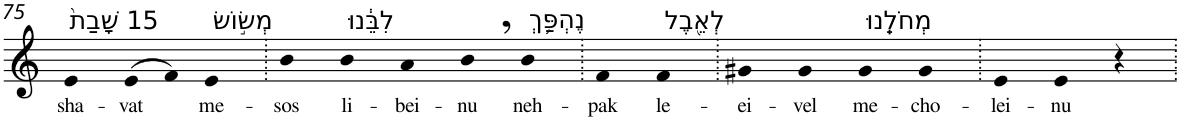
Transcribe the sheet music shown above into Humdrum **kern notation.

**kern	**text
*part1	*part1
*staff1	*staff1
*I"Piano	*
*I'Pno	*
!!LO:PB:g=z
*clefG2	*
*k[]	*
=75	=75
!LO:TX:a:t=15 שָׁבַת֙	!
!	!LO:LY:b
4e	sha-
!	!LO:LY:b
(>8e	-vat
8f)	.
!LO:TX:a:t=מְשׂ֣וֹשׂ	!
!	!LO:LY:b
4e	me-
=76.	=76.
!	!LO:LY:b
4b	-sos
!LO:TX:a:t=לִבֵּ֔נוּ	!
!	!LO:LY:b
4b	li-
!	!LO:LY:b
4a	-bei-
!	!LO:LY:b
4b,	-nu
!LO:TX:a:t=נֶהְפַּ֥ךְ	!
!	!LO:LY:b
4b	neh-
=77.	=77.
!	!LO:LY:b
4f	-pak
!LO:TX:a:t=לְאֵ֖בֶל	!
!	!LO:LY:b
4f	le-
=78.	=78.
!	!LO:LY:b
4g#X	-ei-
!	!LO:LY:b
4g#	-vel
!LO:TX:a:t=מְחֹלֵֽנוּ	!
!	!LO:LY:b
4g#	me-
!	!LO:LY:b
4g#	-cho-
=79.	=79.
!	!LO:LY:b
4e	-lei-
!	!LO:LY:b
4e	-nu
4r	.
=.	=.
*-	*-
